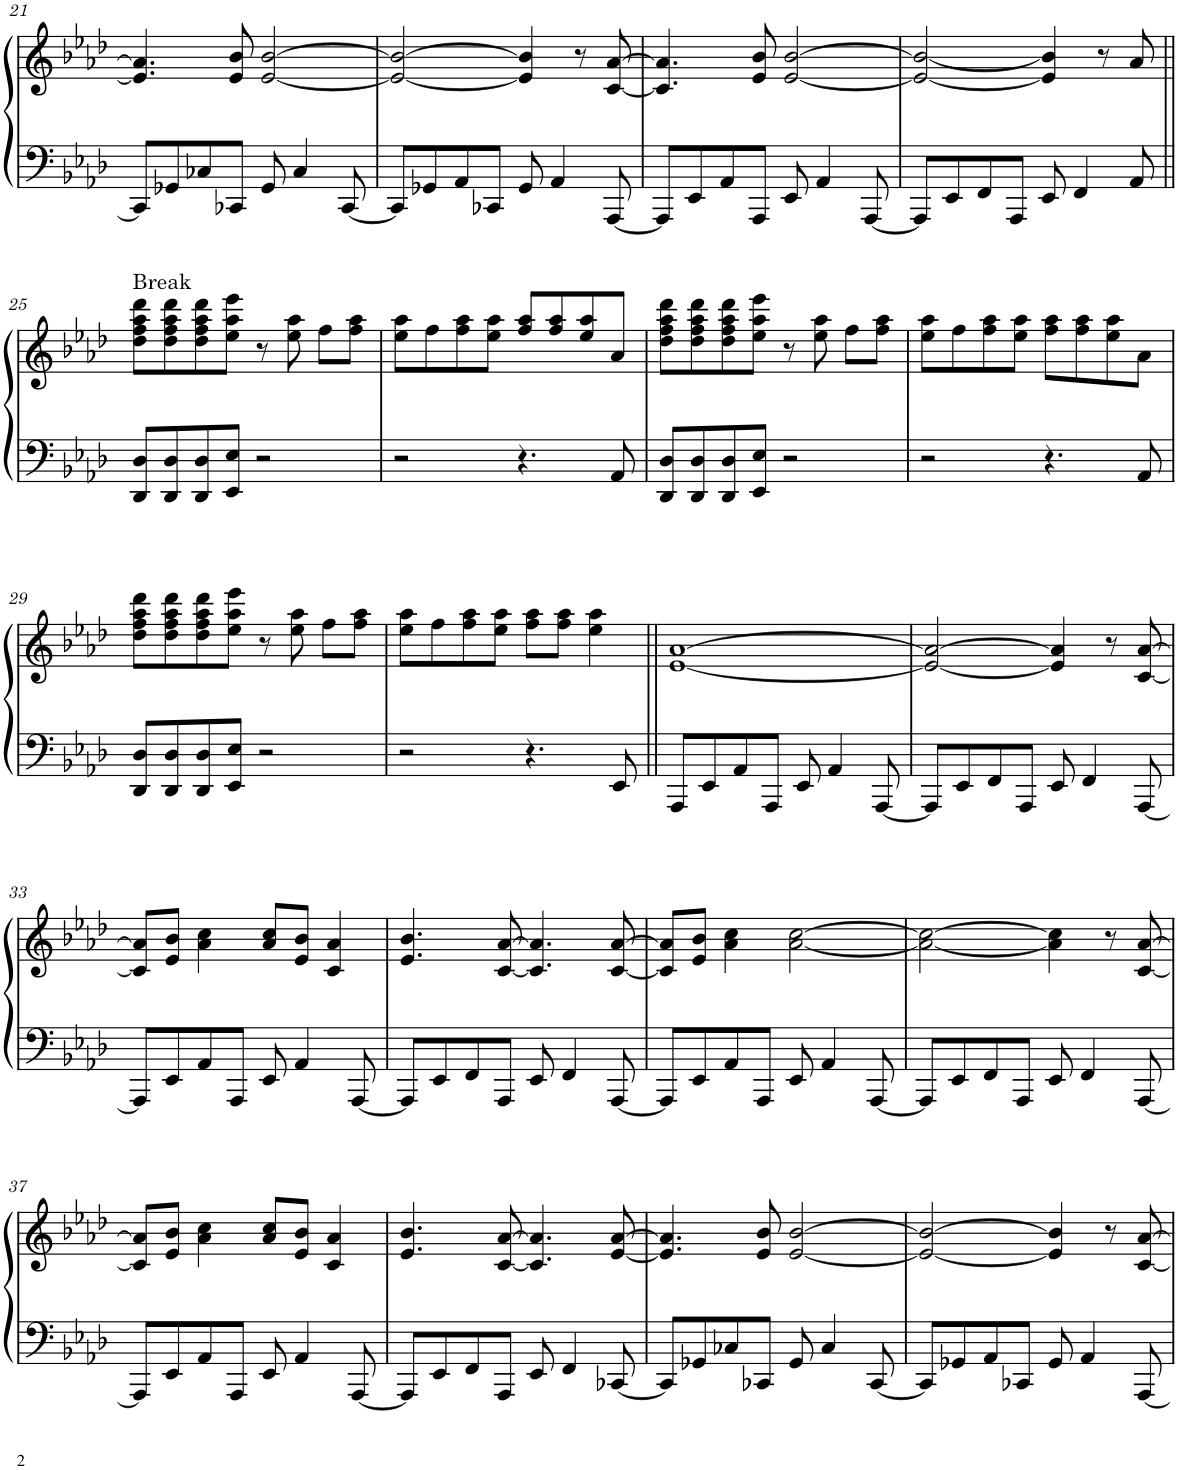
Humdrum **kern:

**kern	**kern
*part1	*part1
*staff2	*staff1
*I"Piano	*
*I'Pno.	*
!!LO:PB:g=z
*clefF4	*clefG2
*k[b-e-a-d-]	*k[b-e-a-d-]
*M4/4	*M4/4
=21	=21
8CC-/L]	4.e-/] 4.a-/]
8GG-X/	.
8C-X/	.
8CC-X/J	8e-/ 8b-/
8GG-/	[2e-/ [>2b-/
4C-/	.
[8CC-/	.
=22	=22
8CC-/L]	2e-/_ 2b-/_
8GG-X/	.
8AA-/	.
8CC-X/J	.
8GG-/	4e-/] 4b-/]
4AA-/	.
.	8r
[8AAA-/	[8c/ [8a-/
=23	=23
8AAA-/L]	4.c/] 4.a-/]
8EE-/	.
8AA-/	.
8AAA-/J	8e-/ 8b-/
8EE-/	[2e-/ [>2b-/
4AA-/	.
[8AAA-/	.
=24	=24
8AAA-/L]	2e-/_ 2b-/_
8EE-/	.
8FF/	.
8AAA-/J	.
8EE-/	4e-/] 4b-/]
4FF/	.
.	8r
8AA-/	8a-/
!!LO:LB:g=z
=25||	=25||
!	!LO:TX:a:t=Break
8DD-/ 8D-/L	8dd-\ 8ff\ 8aa-\ 8ddd-\L
8DD-/ 8D-/	8dd-\ 8ff\ 8aa-\ 8ddd-\
8DD-/ 8D-/	8dd-\ 8ff\ 8aa-\ 8ddd-\
8EE-/ 8E-/J	8ee-\ 8aa-\ 8eee-\J
2r	8r
.	8ee-\ 8aa-\
.	8ff\L
.	8ff\ 8aa-\J
=26	=26
2r	8ee-\ 8aa-\L
.	8ff\
.	8ff\ 8aa-\
.	8ee-\ 8aa-\J
4.r	8ff/ 8aa-/L
.	8ff/ 8aa-/
.	8ee-/ 8aa-/
8AA-/	8a-/J
=27	=27
8DD-/ 8D-/L	8dd-\ 8ff\ 8aa-\ 8ddd-\L
8DD-/ 8D-/	8dd-\ 8ff\ 8aa-\ 8ddd-\
8DD-/ 8D-/	8dd-\ 8ff\ 8aa-\ 8ddd-\
8EE-/ 8E-/J	8ee-\ 8aa-\ 8eee-\J
2r	8r
.	8ee-\ 8aa-\
.	8ff\L
.	8ff\ 8aa-\J
=28	=28
2r	8ee-\ 8aa-\L
.	8ff\
.	8ff\ 8aa-\
.	8ee-\ 8aa-\J
4.r	8ff\ 8aa-\L
.	8ff\ 8aa-\
.	8ee-\ 8aa-\
8AA-/	8a-\J
!!LO:LB:g=z
=29	=29
8DD-/ 8D-/L	8dd-\ 8ff\ 8aa-\ 8ddd-\L
8DD-/ 8D-/	8dd-\ 8ff\ 8aa-\ 8ddd-\
8DD-/ 8D-/	8dd-\ 8ff\ 8aa-\ 8ddd-\
8EE-/ 8E-/J	8ee-\ 8aa-\ 8eee-\J
2r	8r
.	8ee-\ 8aa-\
.	8ff\L
.	8ff\ 8aa-\J
=30	=30
2r	8ee-\ 8aa-\L
.	8ff\
.	8ff\ 8aa-\
.	8ee-\ 8aa-\J
4.r	8ff\ 8aa-\L
.	8ff\ 8aa-\J
.	4ee-\ 4aa-\
8EE-/	.
=31||	=31||
8AAA-/L	[1e- [>1a-
8EE-/	.
8AA-/	.
8AAA-/J	.
8EE-/	.
4AA-/	.
[8AAA-/	.
=32	=32
8AAA-/L]	2e-/_ 2a-/_
8EE-/	.
8FF/	.
8AAA-/J	.
8EE-/	4e-/] 4a-/]
4FF/	.
.	8r
[8AAA-/	[8c/ [8a-/
!!LO:LB:g=z
=33	=33
8AAA-/L]	8c/] 8a-/]L
8EE-/	8e-/ 8b-/J
8AA-/	4a-\ 4cc\
8AAA-/J	.
8EE-/	8a-/ 8cc/L
4AA-/	8e-/ 8b-/J
.	4c/ 4a-/
[8AAA-/	.
=34	=34
8AAA-/L]	4.e-/ 4.b-/
8EE-/	.
8FF/	.
8AAA-/J	[8c/ [8a-/
8EE-/	4.c/] 4.a-/]
4FF/	.
[8AAA-/	[8c/ [8a-/
=35	=35
8AAA-/L]	8c/] 8a-/]L
8EE-/	8e-/ 8b-/J
8AA-/	4a-\ 4cc\
8AAA-/J	.
8EE-/	[<2a-\ [2cc\
4AA-/	.
[8AAA-/	.
=36	=36
8AAA-/L]	2a-\_ 2cc\_
8EE-/	.
8FF/	.
8AAA-/J	.
8EE-/	4a-\] 4cc\]
4FF/	.
.	8r
[8AAA-/	[8c/ [8a-/
!!LO:LB:g=z
=37	=37
8AAA-/L]	8c/] 8a-/]L
8EE-/	8e-/ 8b-/J
8AA-/	4a-\ 4cc\
8AAA-/J	.
8EE-/	8a-/ 8cc/L
4AA-/	8e-/ 8b-/J
.	4c/ 4a-/
[8AAA-/	.
=38	=38
8AAA-/L]	4.e-/ 4.b-/
8EE-/	.
8FF/	.
8AAA-/J	[8c/ [8a-/
8EE-/	4.c/] 4.a-/]
4FF/	.
[8CC-X/	[8e-/ [8a-/
=39	=39
8CC-/L]	4.e-/] 4.a-/]
8GG-X/	.
8C-X/	.
8CC-X/J	8e-/ 8b-/
8GG-/	[2e-/ [>2b-/
4C-/	.
[8CC-/	.
=40	=40
8CC-/L]	2e-/_ 2b-/_
8GG-X/	.
8AA-/	.
8CC-X/J	.
8GG-/	4e-/] 4b-/]
4AA-/	.
.	8r
[8AAA-/	[8c/ [8a-/
=	=
*-	*-
